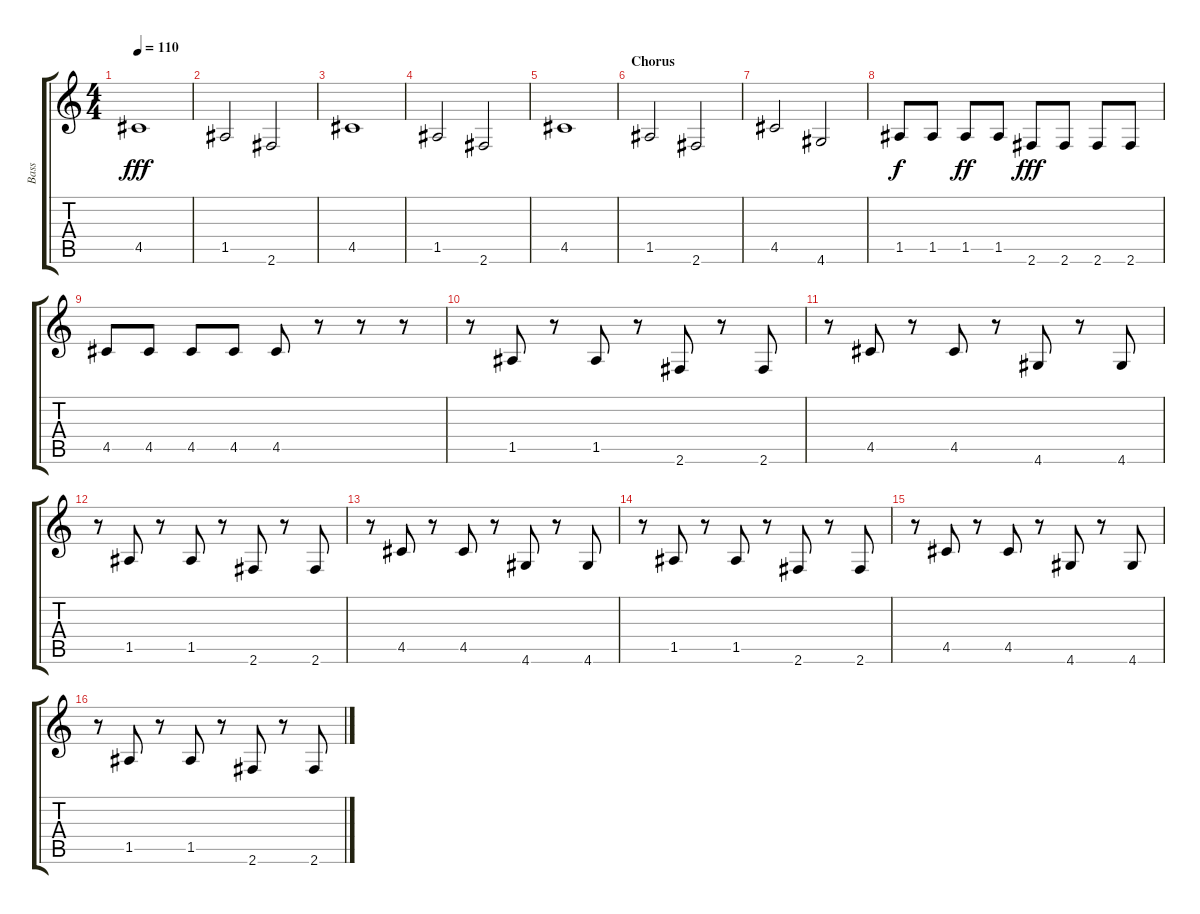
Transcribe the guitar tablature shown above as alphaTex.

\track ("Bass" "Bass") {instrument acousticbass}
\staff {score tabs}
\tuning (E4 B3 G3 D3 A2 E2) {hide}
\ts (4 4)
\tempo 110
\clef g2
\ks c
4.5.1{dy fff} |
1.5.2 2.6.2 |
4.5.1 |
1.5.2 2.6.2 |
4.5.1 |
\section ("" "Chorus")
1.5.2 2.6.2 |
4.5.2 4.6.2 |
1.5.8{dy f} 1.5.8 1.5.8{dy ff} 1.5.8 2.6.8{dy fff} 2.6.8 2.6.8 2.6.8 |
4.5.8 4.5.8 4.5.8 4.5.8 4.5.8 r.8 r.8 r.8 |
r.8 1.5.8 r.8 1.5.8 r.8 2.6.8 r.8 2.6.8 |
r.8 4.5.8 r.8 4.5.8 r.8 4.6.8 r.8 4.6.8 |
r.8 1.5.8 r.8 1.5.8 r.8 2.6.8 r.8 2.6.8 |
r.8 4.5.8 r.8 4.5.8 r.8 4.6.8 r.8 4.6.8 |
r.8 1.5.8 r.8 1.5.8 r.8 2.6.8 r.8 2.6.8 |
r.8 4.5.8 r.8 4.5.8 r.8 4.6.8 r.8 4.6.8 |
r.8 1.5.8 r.8 1.5.8 r.8 2.6.8 r.8 2.6.8
